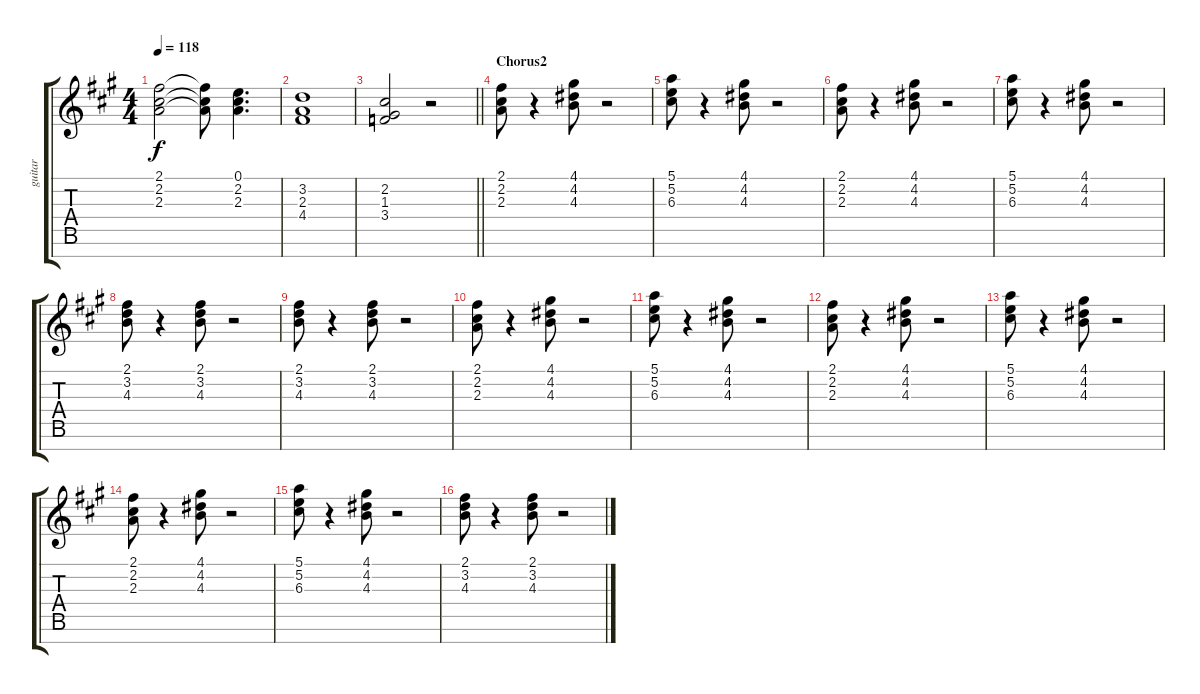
\track ("guitar" "guitar") {instrument overdrivenguitar}
\staff {score tabs}
\tuning (E4 B3 G3 D3 A2 E2 B1) {hide}
\ts (4 4)
\tempo 118
\clef g2
\ks f#minor
(2.1 2.2 2.3).2{dy f} (2.1{t} 2.2{t} 2.3{t}).8 (0.1 2.2 2.3).4{d} |
(3.2 2.3 4.4).1 |
\barLineRight lightlight
(2.2 1.3 3.4).2 r.2 |
\section ("" "Chorus2")
(2.1 2.2 2.3).8 r.4 (4.1 4.2 4.3).8 r.2 |
(5.1 5.2 6.3).8 r.4 (4.1 4.2 4.3).8 r.2 |
(2.1 2.2 2.3).8 r.4 (4.1 4.2 4.3).8 r.2 |
(5.1 5.2 6.3).8 r.4 (4.1 4.2 4.3).8 r.2 |
(2.1 3.2 4.3).8 r.4 (2.1 3.2 4.3).8 r.2 |
(2.1 3.2 4.3).8 r.4 (2.1 3.2 4.3).8 r.2 |
(2.1 2.2 2.3).8 r.4 (4.1 4.2 4.3).8 r.2 |
(5.1 5.2 6.3).8 r.4 (4.1 4.2 4.3).8 r.2 |
(2.1 2.2 2.3).8 r.4 (4.1 4.2 4.3).8 r.2 |
(5.1 5.2 6.3).8 r.4 (4.1 4.2 4.3).8 r.2 |
(2.1 2.2 2.3).8 r.4 (4.1 4.2 4.3).8 r.2 |
(5.1 5.2 6.3).8 r.4 (4.1 4.2 4.3).8 r.2 |
(2.1 3.2 4.3).8 r.4 (2.1 3.2 4.3).8 r.2
